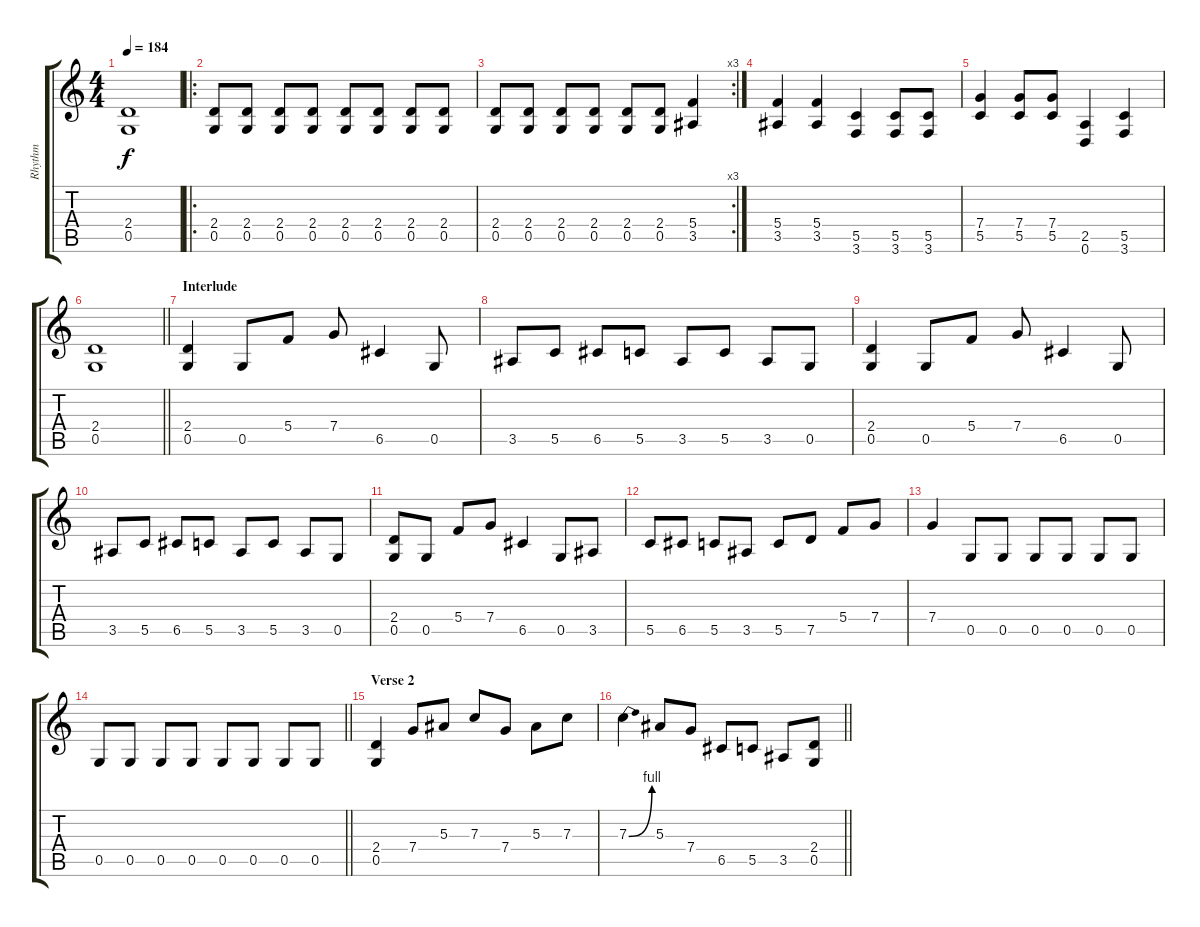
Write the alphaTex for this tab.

\track ("Rhythm" "Rhythm") {instrument distortionguitar}
\staff {score tabs}
\tuning (D4 A3 F3 C3 G2 D2) {hide}
\ts (4 4)
\tempo 184
\clef g2
\ks c
(2.4 0.5).1{dy f} |
\ro
(2.4 0.5).8 (2.4 0.5).8 (2.4 0.5).8 (2.4 0.5).8 (2.4 0.5).8 (2.4 0.5).8 (2.4 0.5).8 (2.4 0.5).8 |
\rc 3
(2.4 0.5).8 (2.4 0.5).8 (2.4 0.5).8 (2.4 0.5).8 (2.4 0.5).8 (2.4 0.5).8 (5.4 3.5).4 |
(5.4 3.5).4 (5.4 3.5).4 (5.5 3.6).4 (5.5 3.6).8 (5.5 3.6).8 |
(7.4 5.5).4 (7.4 5.5).8 (7.4 5.5).8 (2.5 0.6).4 (5.5 3.6).4 |
\barLineRight lightlight
(2.4 0.5).1 |
\section ("" "Interlude")
(2.4 0.5).4 0.5.8 5.4.8 7.4.8 6.5.4 0.5.8 |
3.5.8 5.5.8 6.5.8 5.5.8 3.5.8 5.5.8 3.5.8 0.5.8 |
(2.4 0.5).4 0.5.8 5.4.8 7.4.8 6.5.4 0.5.8 |
3.5.8 5.5.8 6.5.8 5.5.8 3.5.8 5.5.8 3.5.8 0.5.8 |
(2.4 0.5).8 0.5.8 5.4.8 7.4.8 6.5.4 0.5.8 3.5.8 |
5.5.8 6.5.8 5.5.8 3.5.8 5.5.8 7.5.8 5.4.8 7.4.8 |
7.4.4 0.5.8 0.5.8 0.5.8 0.5.8 0.5.8 0.5.8 |
\barLineRight lightlight
0.5.8 0.5.8 0.5.8 0.5.8 0.5.8 0.5.8 0.5.8 0.5.8 |
\section ("" "Verse 2")
(2.4 0.5).4 7.4.8 5.3.8 7.3.8 7.4.8 5.3.8 7.3.8 |
\barLineRight lightlight
7.3{be (bend 0 0 60 4)}.4 5.3.8 7.4.8 6.5.8 5.5.8 3.5.8 (2.4 0.5).8
